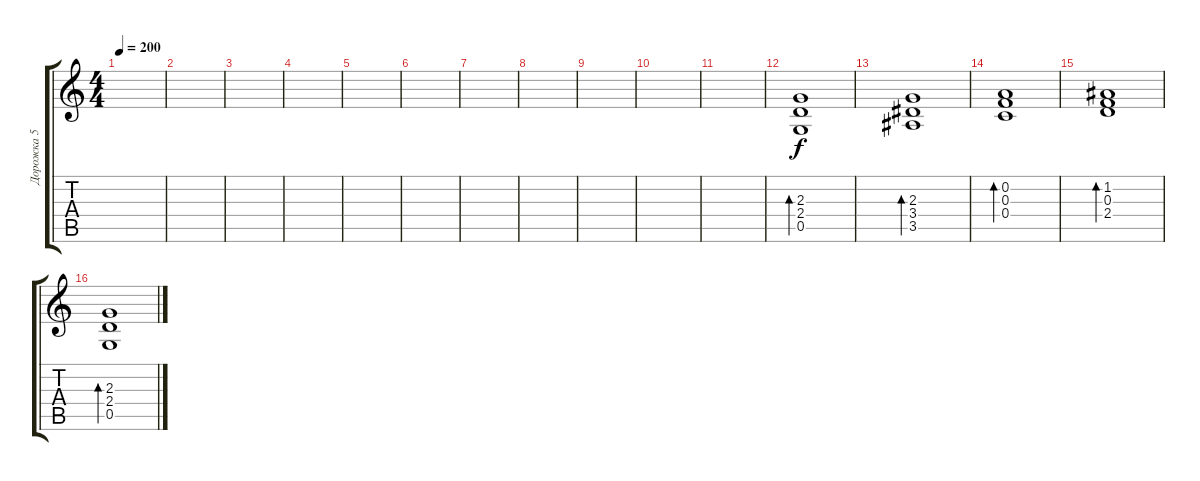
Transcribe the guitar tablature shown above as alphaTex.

\track ("Дорожка 5" "Дорожка 5") {instrument acousticguitarsteel}
\staff {score tabs}
\tuning (D4 A3 F3 C3 G2 D2) {hide}
\ts (4 4)
\tempo 200
\clef g2
\ks c
|
|
|
|
|
|
|
|
|
|
|
(2.3 2.4 0.5).1{bd 480} |
(2.3 3.4 3.5).1{bd 480} |
(0.2 0.3 0.4).1{bd 480} |
(1.2 0.3 2.4).1{bd 480} |
(2.3 2.4 0.5).1{bd 480}
